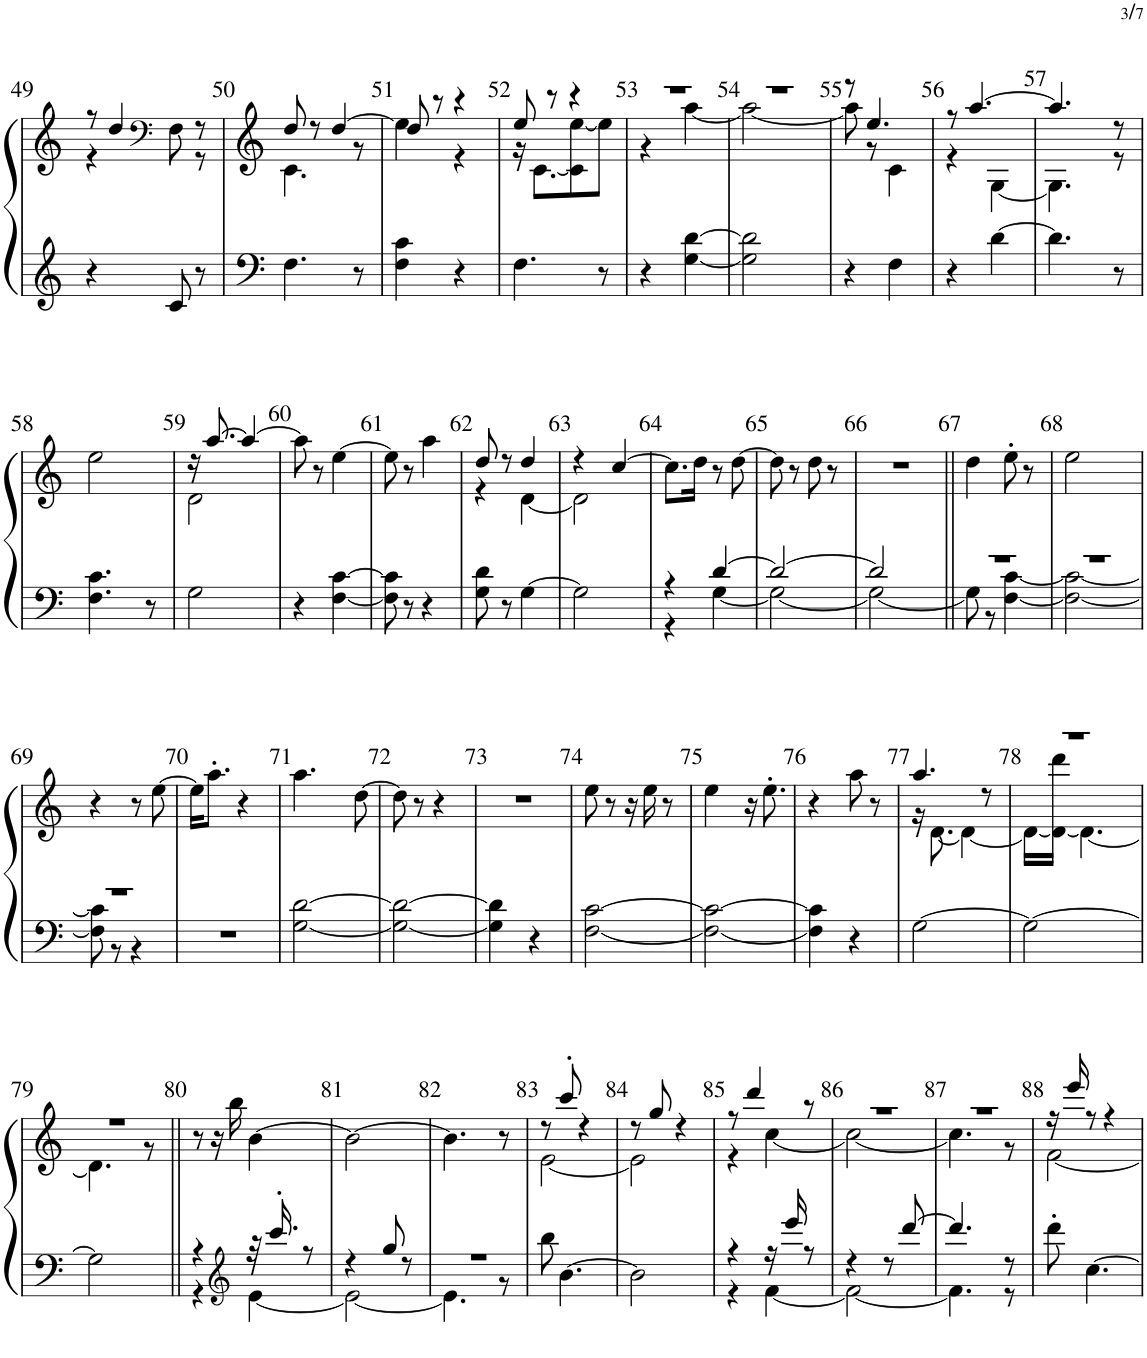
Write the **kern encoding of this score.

**kern	**kern
*part1	*part1
*staff2	*staff1
*I"ピアノ	*
!!LO:PB:g=z
*clefG2	*clefG2
*k[]	*k[]
*M4/8	*M4/8
=49	=49
*	*^
4r	8r	4r
.	4dd/	.
*	*clefF4	*
8c/	.	8F\
8r	8r	8r
=50	=50	=50
4.F\	8dd/	4.c\
.	8r	.
.	[4dd/	.
8r	.	8r
=51	=51	=51
4F\ 4c\	8dd/]	4ee\
.	8r	.
4r	4r	4r
=52	=52	=52
4.F\	8ee/	16r
.	.	[8.c\L
.	8r	.
.	4r	8c\] [8ee\
8r	.	8ee\J]
=53	=53	=53
4r	2r	4r
[4G\ [4d\	.	[4aa\
=54	=54	=54
2G\] 2d\]	2r	2aa\_
=55	=55	=55
4r	8r	8aa\]
.	4.ee/	8r
4F\	.	4c\
=56	=56	=56
4r	8r	4r
.	[4.aa/	.
[4d\	.	[4G\
=57	=57	=57
4.d\]	4.aa/]	4.G\]
8r	8r	8r
*	*v	*v
!!LO:LB:g=z
=58	=58
4.F\ 4.c\	2ee\
8r	.
=59	=59
*	*^
2G\	16r	2d\
.	[8.aa/	.
.	4aa/_	.
*	*v	*v
=60	=60
4r	8aa\]
.	8r
[4F\ [4c\	[4ee\
=61	=61
8F\] 8c\]	8ee\]
8r	8r
4r	4aa\
=62	=62
*	*^
8G\ 8d\	8dd/	4r
8r	8r	.
[4G\	4dd/	[4d\
=63	=63	=63
2G\]	4r	2d\]
.	[4cc/	.
*	*v	*v
=64	=64
*^	*
4r	4r	8.cc\L]
.	.	16dd\Jk
[4d/	[4G\	8r
.	.	[8dd\
=65	=65	=65
2d/_	2G\_	8dd\]
.	.	8r
.	.	8dd\
.	.	8r
=66	=66	=66
2d/]	2G\_	2r
=67||	=67||	=67||
2r	8G\]	4dd\
.	8r	.
.	[4F\ [4c\	8ee'\
.	.	8r
=68	=68	=68
2r	2F\_ 2c\_	2ee\
!!LO:LB:g=z
=69	=69	=69
2r	8F\] 8c\]	4r
.	8r	.
.	4r	8r
.	.	[8ee\
*v	*v	*
=70	=70
2r	16ee\KL]
.	8.aa'\J
.	4r
=71	=71
[2G\ [2d\	4.aa\
.	[8dd\
=72	=72
2G\_ 2d\_	8dd\]
.	8r
.	4r
=73	=73
4G\] 4d\]	2r
4r	.
=74	=74
[2F\ [2c\	8ee\
.	8r
.	16r
.	16ee\
.	8r
=75	=75
2F\_ 2c\_	4ee\
.	16r
.	8.ee'\
=76	=76
4F\] 4c\]	4r
4r	8aa\
.	8r
=77	=77
*	*^
[2G\	4.aa/	16r
.	.	[8.d\
.	.	4d\_
.	8r	.
=78	=78	=78
2G\_	2r	16d\LL_
.	.	16d\_ 16ddd\JJ
.	.	4.d\_
!!LO:LB:g=z	!!
=79	=79	=79
2G\]	2r	4.d\]
.	.	8r
*	*v	*v
=80||	=80||
*^	*
4r	4r	8r
.	.	16r
.	.	16bb\
*clefG2	*	*
32r	[4e\	[4b\
16.ccc'/	.	.
8r	.	.
=81	=81	=81
4r	2e\_	2b\_
8gg/	.	.
8r	.	.
=82	=82	=82
2r	4.e\]	4.b\]
.	8r	8r
*v	*v	*
=83	=83
*	*^
8bb\	8r	[2e\
[4.b\	8ccc'/	.
.	4r	.
=84	=84	=84
2b\]	8r	2e\]
.	8gg/	.
.	4r	.
=85	=85	=85
*^	*	*
4r	4r	8r	4r
.	.	4ddd/	.
16r	[4f\	.	[4cc\
16eee/	.	.	.
8r	.	8r	.
=86	=86	=86	=86
4r	2f\_	2r	2cc\_
8r	.	.	.
[8ddd/	.	.	.
=87	=87	=87	=87
4.ddd/]	4.f\]	2r	4.cc\]
8r	8r	.	8r
*v	*v	*	*
=88	=88	=88
8ddd'\	16r	[2f\
.	16eee/	.
[4.cc\	8r	.
.	4r	.
*	*v	*v
=	=
*-	*-
